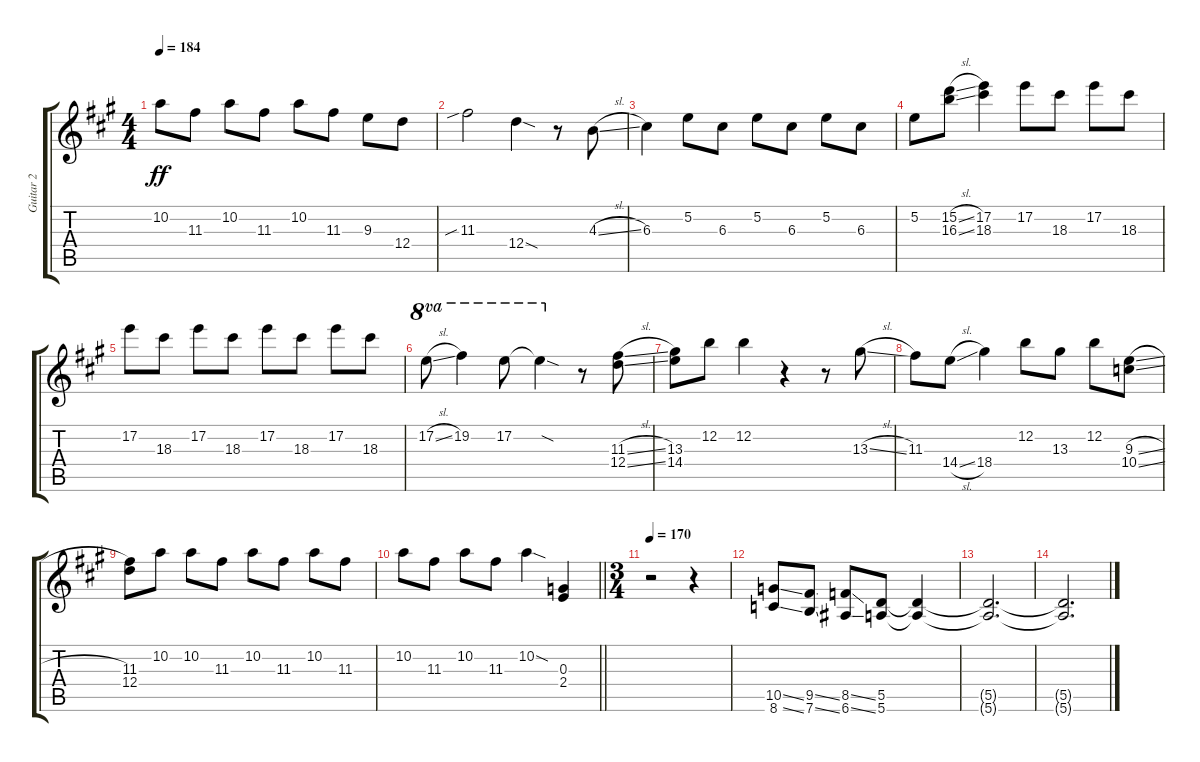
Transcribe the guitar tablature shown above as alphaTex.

\track ("Guitar 2" "Guitar 2") {instrument overdrivenguitar}
\staff {score tabs}
\tuning (E4 B3 G3 D3 A2 E2) {hide}
\ts (4 4)
\tempo 184
\clef g2
\ks a
10.2.8{dy ff} 11.3.8 10.2.8 11.3.8 10.2.8 11.3.8 9.3.8 12.4.8 |
11.3{sib}.2 12.4{sod}.4 r.8 4.3{sl}.8 |
6.3.4 5.2.8 6.3.8 5.2.8 6.3.8 5.2.8 6.3.8 |
5.2.8 (15.2{sl} 16.3{ss}).8 (17.2 18.3).4 17.2.8 18.3.8 17.2.8 18.3.8 |
17.2.8 18.3.8 17.2.8 18.3.8 17.2.8 18.3.8 17.2.8 18.3.8 |
17.2{sl}.8{ot 8va} 19.2.4{ot 8va} 17.2.8{ot 8va} 17.2{sod t}.4{ot 8va} r.8 (11.3{sl} 12.4{ss}).8 |
(13.3 14.4).8 12.2.8 12.2.4 r.4 r.8 13.3{sl}.8 |
11.3.8 14.4{sl}.8 18.4.4 12.2.8 13.3.8 12.2.8 (9.3{sl} 10.4{ss}).8 |
(11.3 12.4).8 10.2.8 10.2.8 11.3.8 10.2.8 11.3.8 10.2.8 11.3.8 |
\barLineRight lightlight
10.2.8 11.3.8 10.2.8 11.3.8 10.2{sod}.4 (0.3 2.4).4 |
\ts (3 4)
\tempo 170
r.2 r.4 |
(10.5{ss} 8.6{ss}).8 (9.5{ss} 7.6{ss}).8 (8.5{ss} 6.6{ss}).8 (5.5 5.6).8 (5.5{t} 5.6{t}).4 |
(5.5{t} 5.6{t}).2{d} |
(5.5{t} 5.6{t}).2{d}
